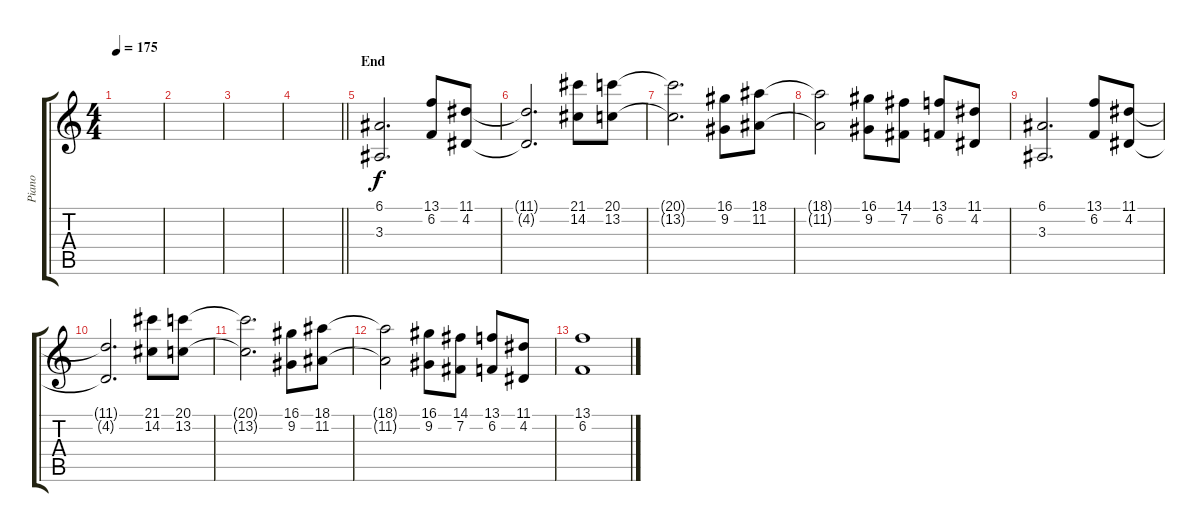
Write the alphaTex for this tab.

\track ("Piano" "Piano") {instrument acousticgrandpiano}
\staff {score tabs}
\tuning (E4 B3 G3 D3 A2 E2) {hide}
\ts (4 4)
\tempo 175
\clef g2
\ks c
|
|
|
\barLineRight lightlight
|
\section ("" "End")
(6.1 3.3).2{d} (13.1 6.2).8 (11.1 4.2).8 |
(11.1{t} 4.2{t}).2{d} (21.1 14.2).8 (20.1 13.2).8 |
(20.1{t} 13.2{t}).2{d} (16.1 9.2).8 (18.1 11.2).8 |
(18.1{t} 11.2{t}).2 (16.1 9.2).8 (14.1 7.2).8 (13.1 6.2).8 (11.1 4.2).8 |
(6.1 3.3).2{d} (13.1 6.2).8 (11.1 4.2).8 |
(11.1{t} 4.2{t}).2{d} (21.1 14.2).8 (20.1 13.2).8 |
(20.1{t} 13.2{t}).2{d} (16.1 9.2).8 (18.1 11.2).8 |
(18.1{t} 11.2{t}).2 (16.1 9.2).8 (14.1 7.2).8 (13.1 6.2).8 (11.1 4.2).8 |
(13.1 6.2).1
